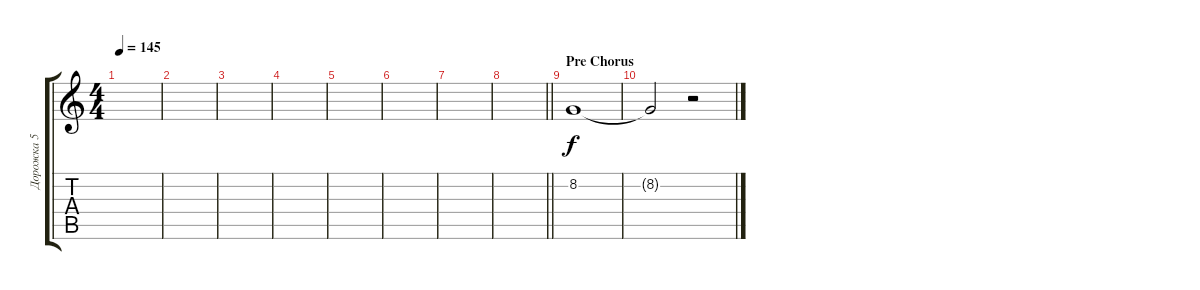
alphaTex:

\track ("Дорожка 5" "Дорожка 5") {instrument altosax}
\staff {score tabs}
\tuning (E4 B3 G3 D3 A2 D2) {hide}
\ts (4 4)
\tempo 145
\clef g2
\ks c
|
|
|
|
|
|
|
\barLineRight lightlight
|
\section ("" "Pre Chorus")
8.2.1 |
8.2{t}.2 r.2
